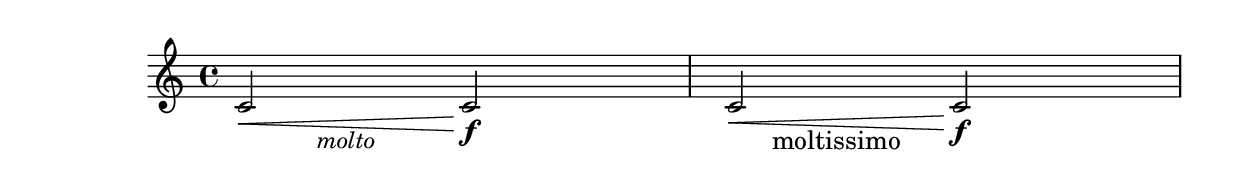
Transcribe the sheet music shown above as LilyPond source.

%% DO NOT EDIT this file manually; it is automatically
%% generated from LSR http://lsr.dsi.unimi.it
%% Make any changes in LSR itself, or in Documentation/snippets/new/ ,
%% and then run scripts/auxiliar/makelsr.py
%%
%% This file is in the public domain.
\version "2.12.2"

\header {
  lsrtags = "expressive-marks, text"

%% Translation of GIT committish: 91eeed36c877fe625d957437d22081721c8c6345
  texidoces = "
Este ejemplo proporciona una función para tipografiar un regulador con
texto por debajo, como @qq{molto} o @qq{poco}. El ejemplo ilustra
también cómo modificar la manera en que se imprime normalmente un
objeto, utilizando código de Scheme.

"
  doctitlees = "Centrar texto debajo de un regulador"

  texidoc = "
This example provides a function to typeset a hairpin (de)crescendo
with some additional text below it, such as @qq{molto} or @qq{poco}.
The example also illustrates how to modify the way an object is
normally printed, using some Scheme code.

"
  doctitle = "Center text below hairpin dynamics"
} % begin verbatim

hairpinWithCenteredText =
#(define-music-function (parser location text) (markup?)
#{
  \override Voice.Hairpin #'stencil = #(lambda (grob)
    (ly:stencil-aligned-to
     (ly:stencil-combine-at-edge
      (ly:stencil-aligned-to (ly:hairpin::print grob) X CENTER)
      Y DOWN
      (ly:stencil-aligned-to (grob-interpret-markup grob $text) X CENTER))
     X LEFT))
#})

hairpinMolto = \hairpinWithCenteredText \markup { \italic molto }
hairpinMore = \hairpinWithCenteredText \markup { \larger moltissimo }

\layout { ragged-right = ##f }

\relative c' {
  \hairpinMolto
  c2\< c\f
  \hairpinMore
  c2\< c\f
}
